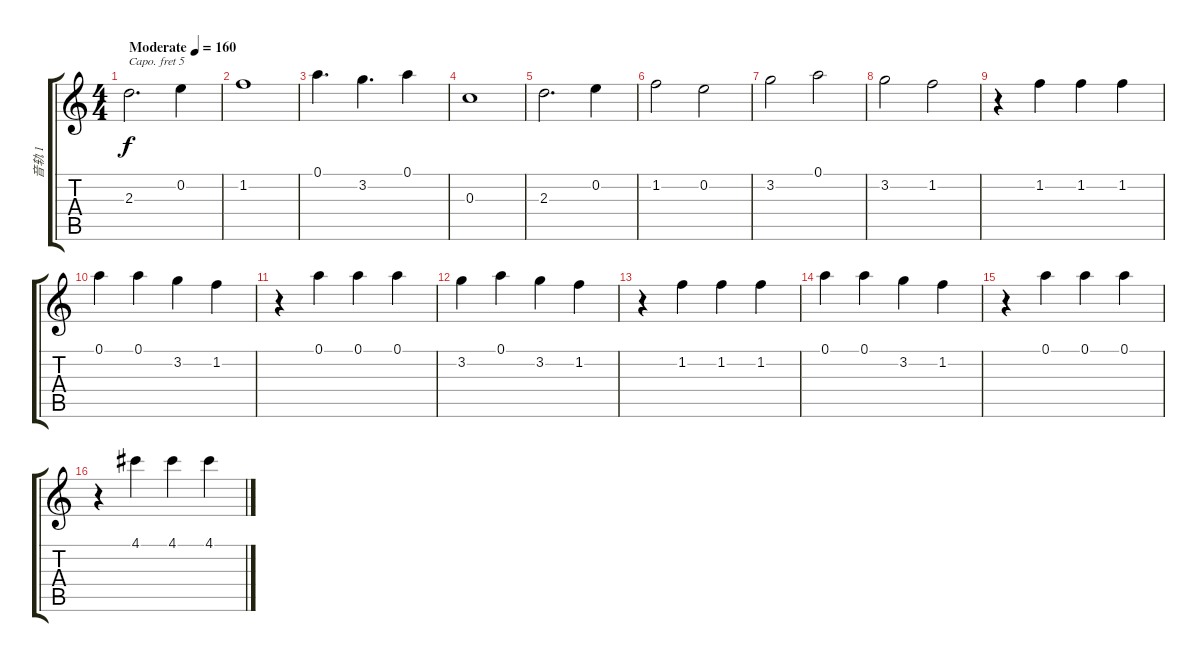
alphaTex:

\track ("音轨 1" "音轨 1") {instrument acousticguitarsteel}
\staff {score tabs}
\capo 5
\tuning (E4 B3 G3 D3 A2 E2) {hide}
\ts (4 4)
\tempo (160 "Moderate")
\clef g2
\ks c
2.3.2{d dy f instrument acousticguitarsteel} 0.2.4 |
1.2.1 |
0.1.4{d} 3.2.4{d} 0.1.4 |
0.3.1 |
2.3.2{d} 0.2.4 |
1.2.2 0.2.2 |
3.2.2 0.1.2 |
3.2.2 1.2.2 |
r.4 1.2.4 1.2.4 1.2.4 |
0.1.4 0.1.4 3.2.4 1.2.4 |
r.4 0.1.4 0.1.4 0.1.4 |
3.2.4 0.1.4 3.2.4 1.2.4 |
r.4 1.2.4 1.2.4 1.2.4 |
0.1.4 0.1.4 3.2.4 1.2.4 |
r.4 0.1.4 0.1.4 0.1.4 |
r.4 4.1.4 4.1.4 4.1.4
